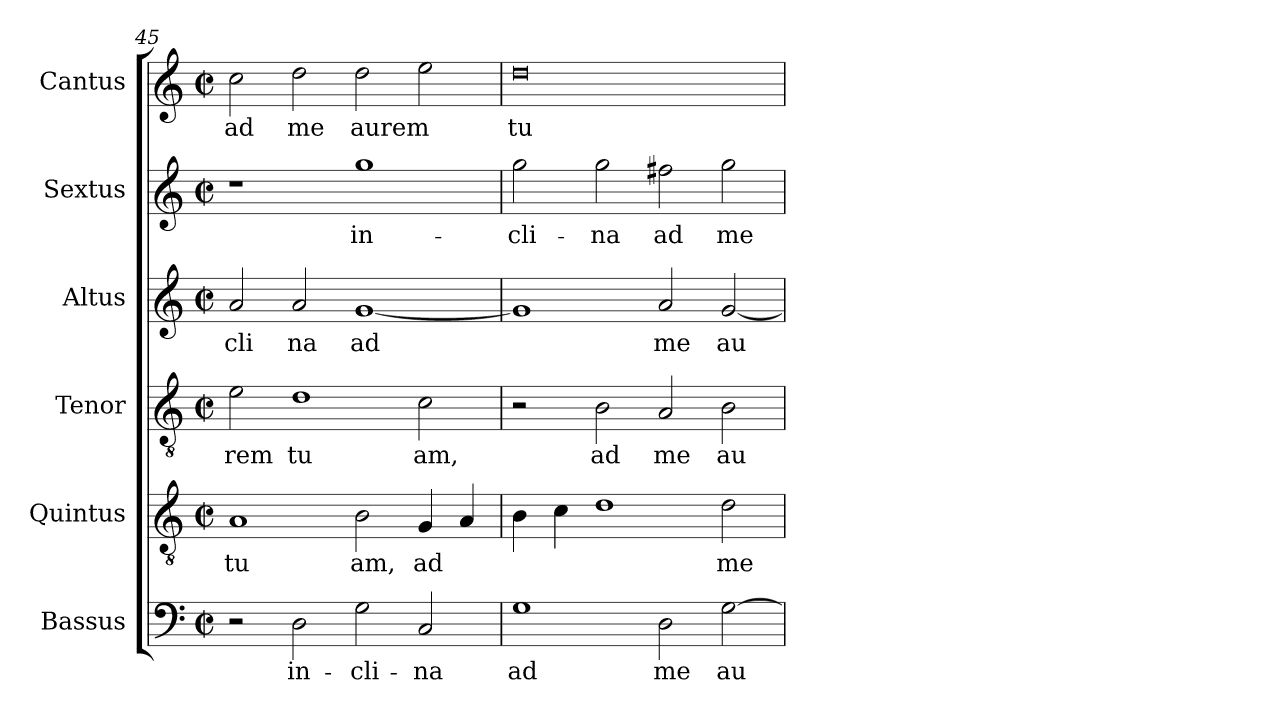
**kern	**text	**kern	**text	**kern	**text	**kern	**text	**kern	**text	**kern	**text
*part6	*part6	*part5	*part5	*part4	*part4	*part3	*part3	*part2	*part2	*part1	*part1
*staff6	*staff6	*staff5	*staff5	*staff4	*staff4	*staff3	*staff3	*staff2	*staff2	*staff1	*staff1
*I"Bassus	*	*I"Quintus	*	*I"Tenor	*	*I"Altus	*	*I"Sextus	*	*I"Cantus	*
*clefF4	*	*clefGv2	*	*clefGv2	*	*clefG2	*	*clefG2	*	*clefG2	*
*k[]	*	*k[]	*	*k[]	*	*k[]	*	*k[]	*	*k[]	*
*C:	*	*C:	*	*C:	*	*C:	*	*C:	*	*C:	*
*M2/2	*	*M2/2	*	*M2/2	*	*M2/2	*	*M2/2	*	*M2/2	*
*met(c|)	*	*met(c|)	*	*met(c|)	*	*met(c|)	*	*met(c|)	*	*met(c|)	*
=45	=45	=45	=45	=45	=45	=45	=45	=45	=45	=45	=45
!	!	!	!LO:LY:b:cj	!	!LO:LY:b:cj	!	!LO:LY:b:cj	!	!	!	!LO:LY:b:cj
2r	.	1A	tu	2e\	rem	2a/	cli	1r	.	2cc\	ad
!	!LO:LY:b:cj	!	!	!	!LO:LY:b:cj	!	!LO:LY:b:cj	!	!	!	!LO:LY:b:cj
2D\	in-	.	.	1d	tu	2a/	na	.	.	2dd\	me
!	!LO:LY:b:cj	!	!LO:LY:b:cj	!	!	!	!LO:LY:b:cj	!	!LO:LY:b:cj	!	!LO:LY:b:cj
2G\	-cli-	2B\	am,	.	.	[<1g	ad	1gg	in-	2dd\	aurem
!	!LO:LY:b:cj	!	!LO:LY:b:cj	!	!LO:LY:b:cj	!	!	!	!	!	!LO:LY:b:cj
2C/	-na	4G/	ad	2c\	am,	.	.	.	.	2ee\	.
!	!	!	!LO:LY:b:cj	!	!	!	!	!	!	!	!
.	.	4A/	.	.	.	.	.	.	.	.	.
=46	=46	=46	=46	=46	=46	=46	=46	=46	=46	=46	=46
!	!LO:LY:b:cj	!	!LO:LY:b:cj	!	!	!	!LO:LY:b:cj	!	!LO:LY:b:cj	!	!LO:LY:b:cj
1G	ad	4B\	.	2r	.	1g]	.	2gg\	-cli-	0dd	tu
!	!	!	!LO:LY:b:cj	!	!	!	!	!	!	!	!
.	.	4c\	.	.	.	.	.	.	.	.	.
!	!	!	!LO:LY:b:cj	!	!LO:LY:b:cj	!	!	!	!LO:LY:b:cj	!	!
.	.	1d	.	2B\	ad	.	.	2gg\	-na	.	.
!	!LO:LY:b:cj	!	!	!	!LO:LY:b:cj	!	!LO:LY:b:cj	!	!LO:LY:b:cj	!	!
2D\	me	.	.	2A/	me	2a/	me	2ff#\	ad	.	.
!	!LO:LY:b:cj	!	!LO:LY:b:cj	!	!LO:LY:b:cj	!	!LO:LY:b:cj	!	!LO:LY:b:cj	!	!
[<2G\	au-	2d\	me	2B\	au	[<2g/	au	2gg\	me	.	.
=	=	=	=	=	=	=	=	=	=	=	=
*-	*-	*-	*-	*-	*-	*-	*-	*-	*-	*-	*-
